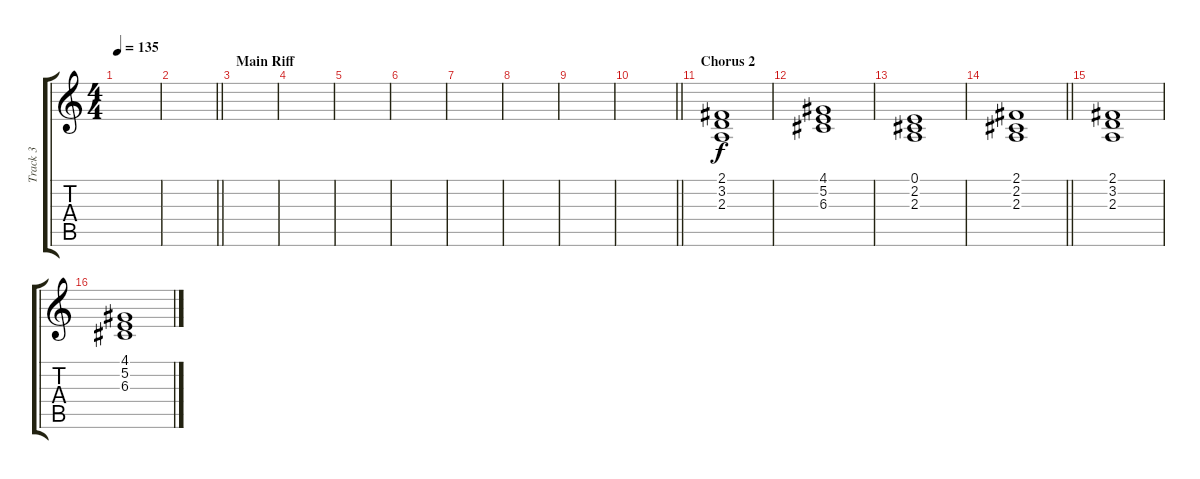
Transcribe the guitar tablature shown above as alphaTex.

\track ("Track 3" "Track 3") {instrument acousticgrandpiano}
\staff {score tabs}
\tuning (E4 B3 G3 D3 A2 E2) {hide}
\ts (4 4)
\tempo 135
\clef g2
\ks c
|
\barLineRight lightlight
|
\section ("" "Main Riff")
|
|
|
|
|
|
|
\barLineRight lightlight
|
\section ("" "Chorus 2")
(2.1 3.2 2.3).1 |
(4.1 5.2 6.3).1 |
(0.1 2.2 2.3).1 |
\barLineRight lightlight
(2.1 2.2 2.3).1 |
(2.1 3.2 2.3).1 |
(4.1 5.2 6.3).1
